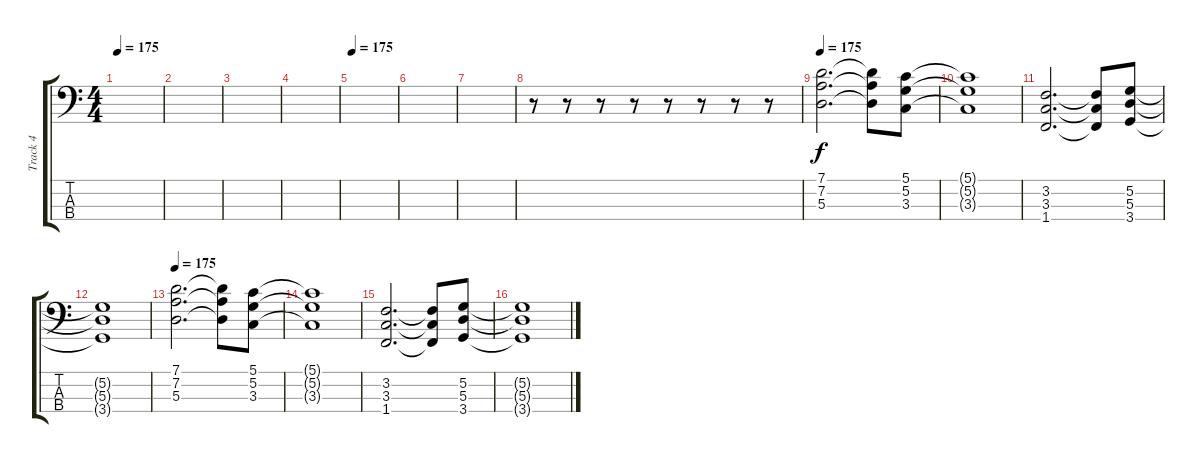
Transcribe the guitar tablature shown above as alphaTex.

\track ("Track 4" "Track 4") {instrument electricbassfinger}
\staff {score tabs}
\tuning (G2 D2 A1 E1) {hide}
\ts (4 4)
\tempo 175
\clef f4
\ks c
|
|
|
|
\tempo 175
|
|
|
r.8 r.8 r.8 r.8 r.8 r.8 r.8 r.8 |
\tempo 175
(7.1 7.2 5.3).2{d} (7.1{t} 7.2{t} 5.3{t}).8 (5.1 5.2 3.3).8 |
(5.1{t} 5.2{t} 3.3{t}).1 |
(3.2 3.3 1.4).2{d} (3.2{t} 3.3{t} 1.4{t}).8 (5.2 5.3 3.4).8 |
(5.2{t} 5.3{t} 3.4{t}).1 |
\tempo 175
(7.1 7.2 5.3).2{d} (7.1{t} 7.2{t} 5.3{t}).8 (5.1 5.2 3.3).8 |
(5.1{t} 5.2{t} 3.3{t}).1 |
(3.2 3.3 1.4).2{d} (3.2{t} 3.3{t} 1.4{t}).8 (5.2 5.3 3.4).8 |
(5.2{t} 5.3{t} 3.4{t}).1
